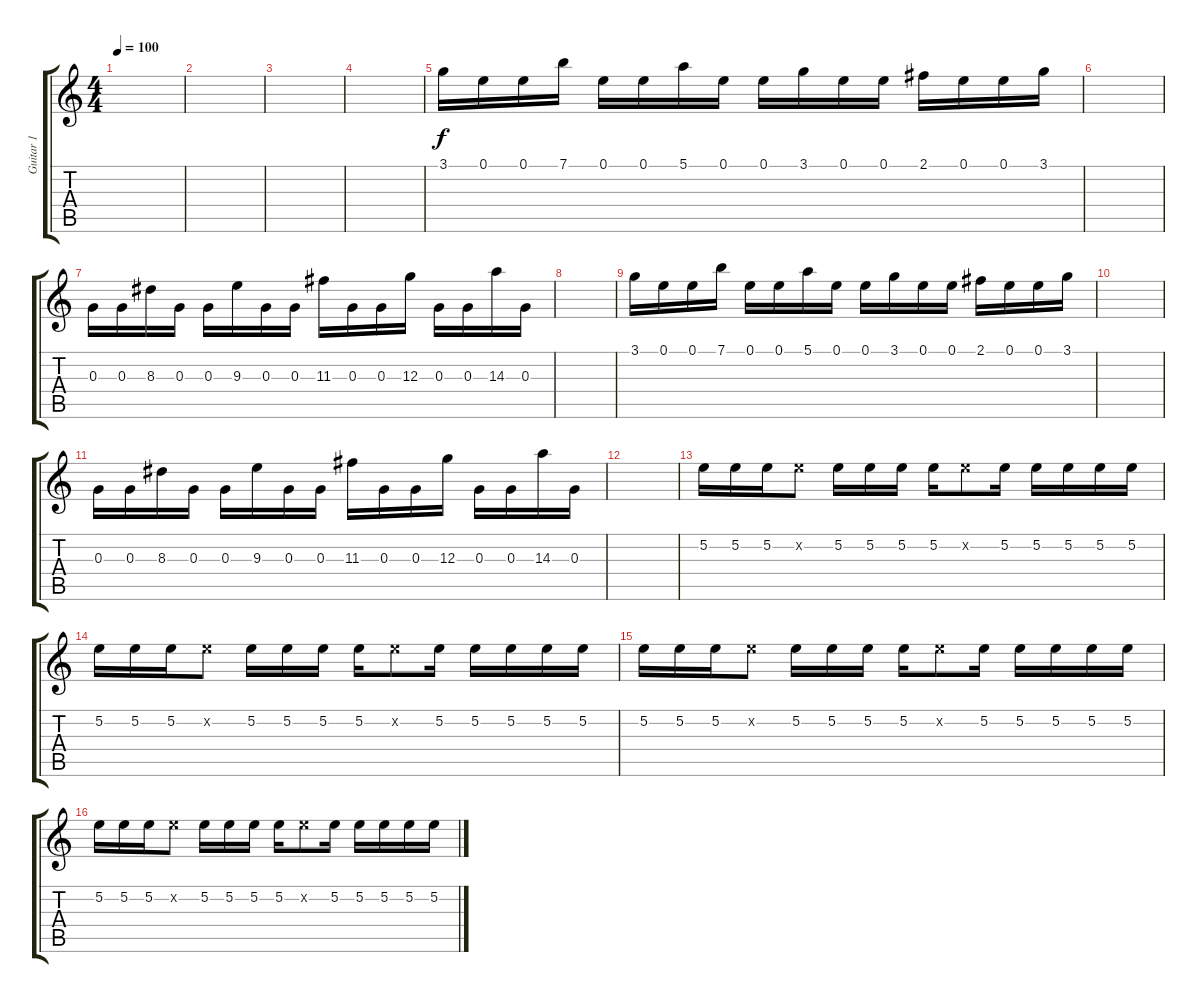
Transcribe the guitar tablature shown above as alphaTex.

\track ("Guitar 1" "Guitar 1") {instrument acousticguitarnylon}
\staff {score tabs}
\tuning (E4 B3 G3 D3 A2 E2) {hide}
\ts (4 4)
\tempo 100
\clef g2
\ks c
|
|
|
|
3.1.16 0.1.16 0.1.16 7.1.16 0.1.16 0.1.16 5.1.16 0.1.16 0.1.16 3.1.16 0.1.16 0.1.16 2.1.16 0.1.16 0.1.16 3.1.16 |
|
0.3.16 0.3.16 8.3.16 0.3.16 0.3.16 9.3.16 0.3.16 0.3.16 11.3.16 0.3.16 0.3.16 12.3.16 0.3.16 0.3.16 14.3.16 0.3.16 |
|
3.1.16 0.1.16 0.1.16 7.1.16 0.1.16 0.1.16 5.1.16 0.1.16 0.1.16 3.1.16 0.1.16 0.1.16 2.1.16 0.1.16 0.1.16 3.1.16 |
|
0.3.16 0.3.16 8.3.16 0.3.16 0.3.16 9.3.16 0.3.16 0.3.16 11.3.16 0.3.16 0.3.16 12.3.16 0.3.16 0.3.16 14.3.16 0.3.16 |
|
5.2.16 5.2.16 5.2.16 5.2{x}.8 5.2.16 5.2.16 5.2.16 5.2.16 5.2{x}.8 5.2.16 5.2.16 5.2.16 5.2.16 5.2.16 |
5.2.16 5.2.16 5.2.16 5.2{x}.8 5.2.16 5.2.16 5.2.16 5.2.16 5.2{x}.8 5.2.16 5.2.16 5.2.16 5.2.16 5.2.16 |
5.2.16 5.2.16 5.2.16 5.2{x}.8 5.2.16 5.2.16 5.2.16 5.2.16 5.2{x}.8 5.2.16 5.2.16 5.2.16 5.2.16 5.2.16 |
5.2.16 5.2.16 5.2.16 5.2{x}.8 5.2.16 5.2.16 5.2.16 5.2.16 5.2{x}.8 5.2.16 5.2.16 5.2.16 5.2.16 5.2.16
